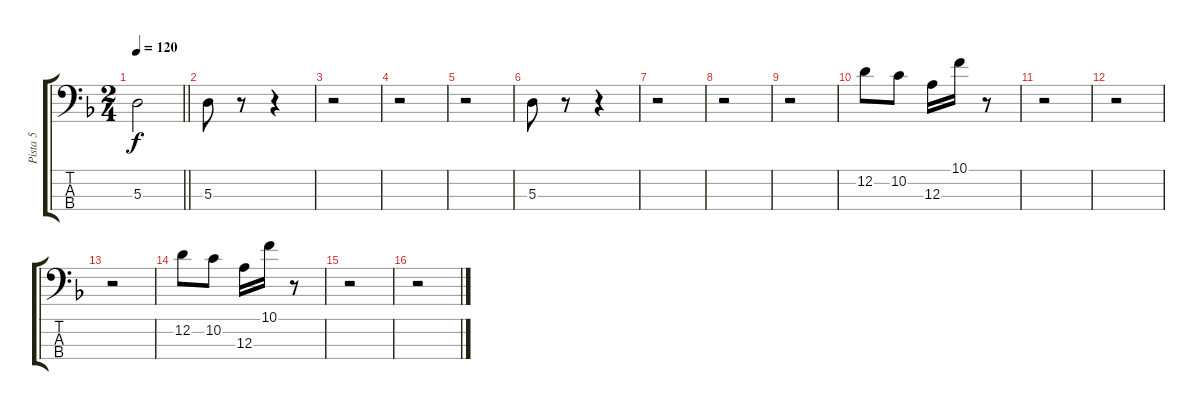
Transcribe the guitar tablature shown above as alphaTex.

\track ("Pista 5" "Pista 5") {instrument electricbassfinger}
\staff {score tabs}
\tuning (G2 D2 A1 E1) {hide}
\ts (2 4)
\tempo 120
\clef f4
\barLineRight lightlight
\ks dminor
5.3.2{dy f} |
5.3.8 r.8 r.4 |
r.2 |
r.2 |
r.2 |
5.3.8 r.8 r.4 |
r.2 |
r.2 |
r.2 |
12.2.8 10.2.8 12.3.16 10.1.16 r.8 |
r.2 |
r.2 |
r.2 |
12.2.8 10.2.8 12.3.16 10.1.16 r.8 |
r.2 |
r.2
